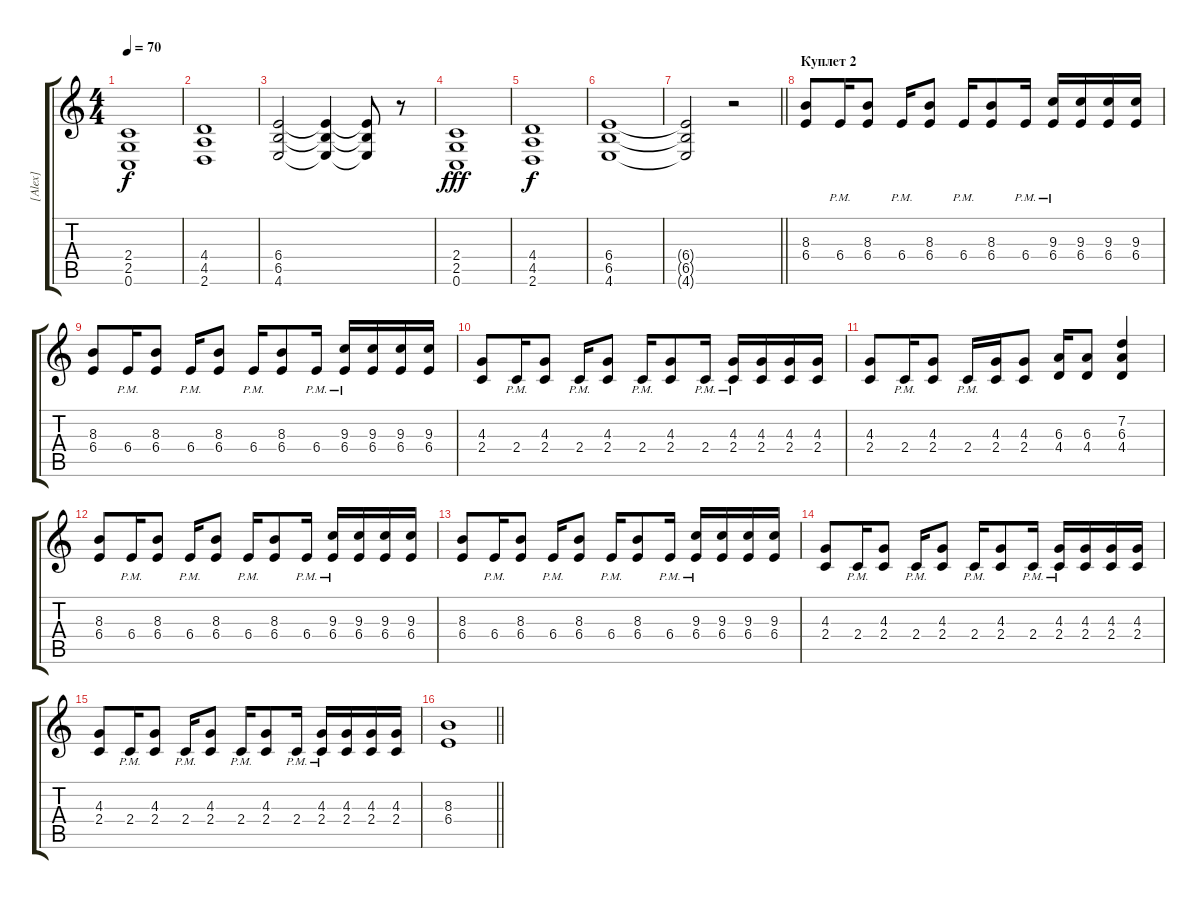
\track ("[Alex]" "[Alex]") {instrument distortionguitar}
\staff {score tabs}
\tuning (C4 G3 Eb3 Bb2 F2 C2) {hide}
\ts (4 4)
\tempo 70
\clef g2
\ks c
(2.4 2.5 0.6).1{dy f} |
(4.4 4.5 2.6).1 |
(6.4 6.5 4.6).2 (6.4{t} 6.5{t} 4.6{t}).4 (6.4{t} 6.5{t} 4.6{t}).8 r.8 |
(2.4 2.5 0.6).1{dy fff} |
(4.4 4.5 2.6).1{dy f} |
(6.4 6.5 4.6).1 |
\barLineRight lightlight
(6.4{t} 6.5{t} 4.6{t}).2 r.2 |
\section ("" "Куплет 2")
(8.3 6.4).8{instrument electricguitarclean} 6.4{pm}.16 (8.3 6.4).8 6.4{pm}.16 (8.3 6.4).8 6.4{pm}.16 (8.3 6.4).8 6.4{pm}.16 (9.3 6.4{pm}).16 (9.3 6.4).16 (9.3 6.4).16 (9.3 6.4).16 |
(8.3 6.4).8 6.4{pm}.16 (8.3 6.4).8 6.4{pm}.16 (8.3 6.4).8 6.4{pm}.16 (8.3 6.4).8 6.4{pm}.16 (9.3 6.4{pm}).16 (9.3 6.4).16 (9.3 6.4).16 (9.3 6.4).16 |
(4.3 2.4).8 2.4{pm}.16 (4.3 2.4).8 2.4{pm}.16 (4.3 2.4).8 2.4{pm}.16 (4.3 2.4).8 2.4{pm}.16 (4.3 2.4{pm}).16 (4.3 2.4).16 (4.3 2.4).16 (4.3 2.4).16 |
(4.3 2.4).8 2.4{pm}.16 (4.3 2.4).8 2.4{pm}.16 (4.3 2.4).16 (4.3 2.4).8 (6.3 4.4).16 (6.3 4.4).8 (7.2 6.3 4.4).4 |
(8.3 6.4).8{instrument distortionguitar} 6.4{pm}.16 (8.3 6.4).8 6.4{pm}.16 (8.3 6.4).8 6.4{pm}.16 (8.3 6.4).8 6.4{pm}.16 (9.3 6.4{pm}).16 (9.3 6.4).16 (9.3 6.4).16 (9.3 6.4).16 |
(8.3 6.4).8 6.4{pm}.16 (8.3 6.4).8 6.4{pm}.16 (8.3 6.4).8 6.4{pm}.16 (8.3 6.4).8 6.4{pm}.16 (9.3 6.4{pm}).16 (9.3 6.4).16 (9.3 6.4).16 (9.3 6.4).16 |
(4.3 2.4).8 2.4{pm}.16 (4.3 2.4).8 2.4{pm}.16 (4.3 2.4).8 2.4{pm}.16 (4.3 2.4).8 2.4{pm}.16 (4.3 2.4{pm}).16 (4.3 2.4).16 (4.3 2.4).16 (4.3 2.4).16 |
(4.3 2.4).8 2.4{pm}.16 (4.3 2.4).8 2.4{pm}.16 (4.3 2.4).8 2.4{pm}.16 (4.3 2.4).8 2.4{pm}.16 (4.3 2.4{pm}).16 (4.3 2.4).16 (4.3 2.4).16 (4.3 2.4).16 |
\barLineRight lightlight
(8.3 6.4).1{volume 4}
